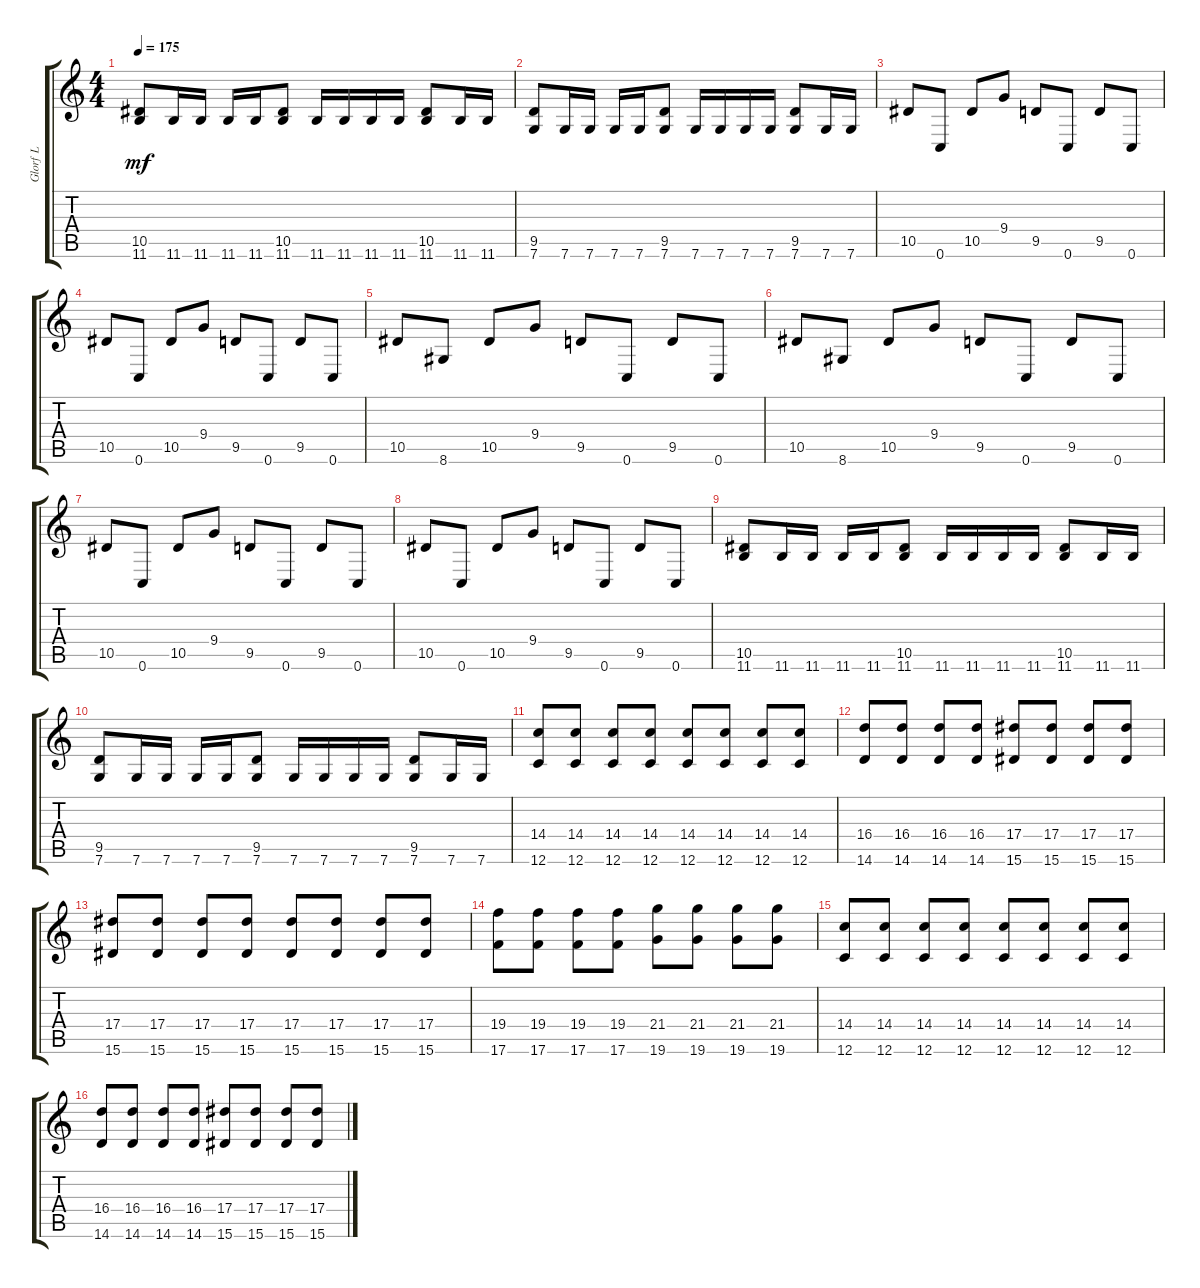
\track ("Glorf L" "Glorf L") {instrument distortionguitar}
\staff {score tabs}
\tuning (C4 G3 Eb3 Bb2 F2 C2) {hide}
\ts (4 4)
\tempo 175
\clef g2
\ks c
(10.5 11.6).8{dy mf} 11.6.16 11.6.16 11.6.16 11.6.16 (10.5 11.6).8 11.6.16 11.6.16 11.6.16 11.6.16 (10.5 11.6).8 11.6.16 11.6.16 |
(9.5 7.6).8 7.6.16 7.6.16 7.6.16 7.6.16 (9.5 7.6).8 7.6.16 7.6.16 7.6.16 7.6.16 (9.5 7.6).8 7.6.16 7.6.16 |
10.5.8 0.6.8 10.5.8 9.4.8 9.5.8 0.6.8 9.5.8 0.6.8 |
10.5.8 0.6.8 10.5.8 9.4.8 9.5.8 0.6.8 9.5.8 0.6.8 |
10.5.8 8.6.8 10.5.8 9.4.8 9.5.8 0.6.8 9.5.8 0.6.8 |
10.5.8 8.6.8 10.5.8 9.4.8 9.5.8 0.6.8 9.5.8 0.6.8 |
10.5.8 0.6.8 10.5.8 9.4.8 9.5.8 0.6.8 9.5.8 0.6.8 |
10.5.8 0.6.8 10.5.8 9.4.8 9.5.8 0.6.8 9.5.8 0.6.8 |
(10.5 11.6).8 11.6.16 11.6.16 11.6.16 11.6.16 (10.5 11.6).8 11.6.16 11.6.16 11.6.16 11.6.16 (10.5 11.6).8 11.6.16 11.6.16 |
(9.5 7.6).8 7.6.16 7.6.16 7.6.16 7.6.16 (9.5 7.6).8 7.6.16 7.6.16 7.6.16 7.6.16 (9.5 7.6).8 7.6.16 7.6.16 |
(14.4 12.6).8 (14.4 12.6).8 (14.4 12.6).8 (14.4 12.6).8 (14.4 12.6).8 (14.4 12.6).8 (14.4 12.6).8 (14.4 12.6).8 |
(16.4 14.6).8 (16.4 14.6).8 (16.4 14.6).8 (16.4 14.6).8 (17.4 15.6).8 (17.4 15.6).8 (17.4 15.6).8 (17.4 15.6).8 |
(17.4 15.6).8 (17.4 15.6).8 (17.4 15.6).8 (17.4 15.6).8 (17.4 15.6).8 (17.4 15.6).8 (17.4 15.6).8 (17.4 15.6).8 |
(19.4 17.6).8 (19.4 17.6).8 (19.4 17.6).8 (19.4 17.6).8 (21.4 19.6).8 (21.4 19.6).8 (21.4 19.6).8 (21.4 19.6).8 |
(14.4 12.6).8 (14.4 12.6).8 (14.4 12.6).8 (14.4 12.6).8 (14.4 12.6).8 (14.4 12.6).8 (14.4 12.6).8 (14.4 12.6).8 |
(16.4 14.6).8 (16.4 14.6).8 (16.4 14.6).8 (16.4 14.6).8 (17.4 15.6).8 (17.4 15.6).8 (17.4 15.6).8 (17.4 15.6).8
